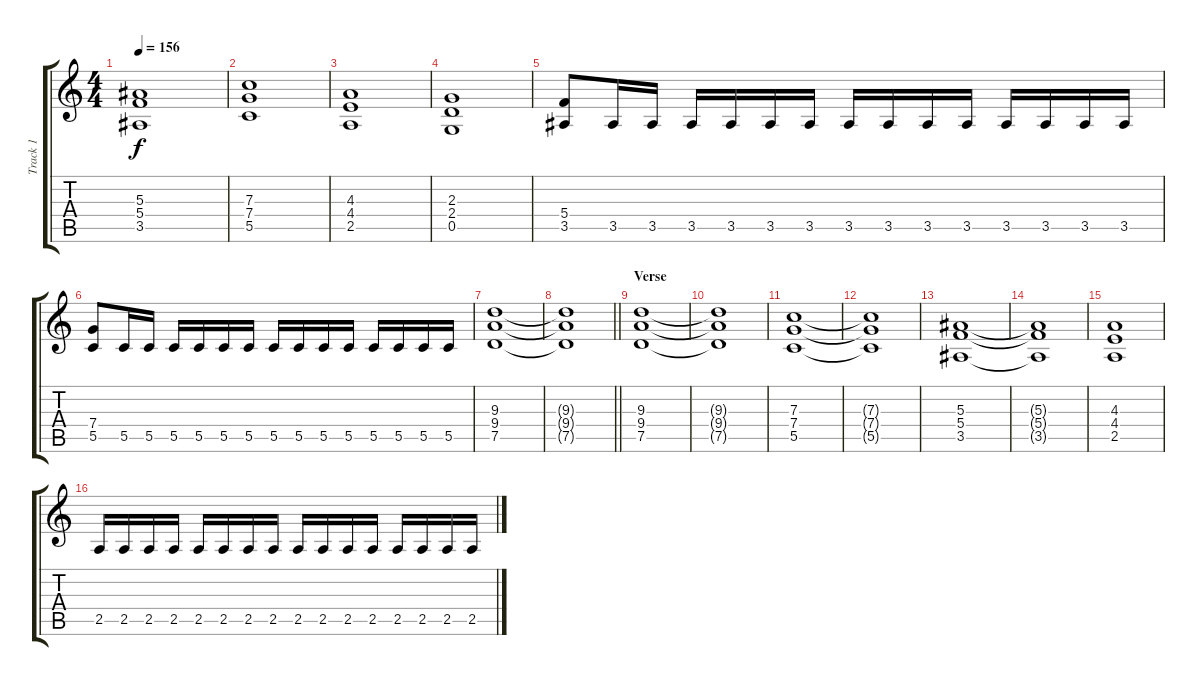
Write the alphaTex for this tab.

\track ("Track 1" "Track 1") {instrument distortionguitar}
\staff {score tabs}
\tuning (D4 A3 F3 C3 G2 D2) {hide}
\ts (4 4)
\tempo 156
\clef g2
\ks c
(5.3 5.4 3.5).1{dy f} |
(7.3 7.4 5.5).1 |
(4.3 4.4 2.5).1 |
(2.3 2.4 0.5).1 |
(5.4 3.5).8 3.5.16 3.5.16 3.5.16 3.5.16 3.5.16 3.5.16 3.5.16 3.5.16 3.5.16 3.5.16 3.5.16 3.5.16 3.5.16 3.5.16 |
(7.4 5.5).8 5.5.16 5.5.16 5.5.16 5.5.16 5.5.16 5.5.16 5.5.16 5.5.16 5.5.16 5.5.16 5.5.16 5.5.16 5.5.16 5.5.16 |
(9.3 9.4 7.5).1 |
\barLineRight lightlight
(9.3{t} 9.4{t} 7.5{t}).1 |
\section ("" "Verse")
(9.3 9.4 7.5).1 |
(9.3{t} 9.4{t} 7.5{t}).1 |
(7.3 7.4 5.5).1 |
(7.3{t} 7.4{t} 5.5{t}).1 |
(5.3 5.4 3.5).1 |
(5.3{t} 5.4{t} 3.5{t}).1 |
(4.3 4.4 2.5).1 |
2.5.16 2.5.16 2.5.16 2.5.16 2.5.16 2.5.16 2.5.16 2.5.16 2.5.16 2.5.16 2.5.16 2.5.16 2.5.16 2.5.16 2.5.16 2.5.16
